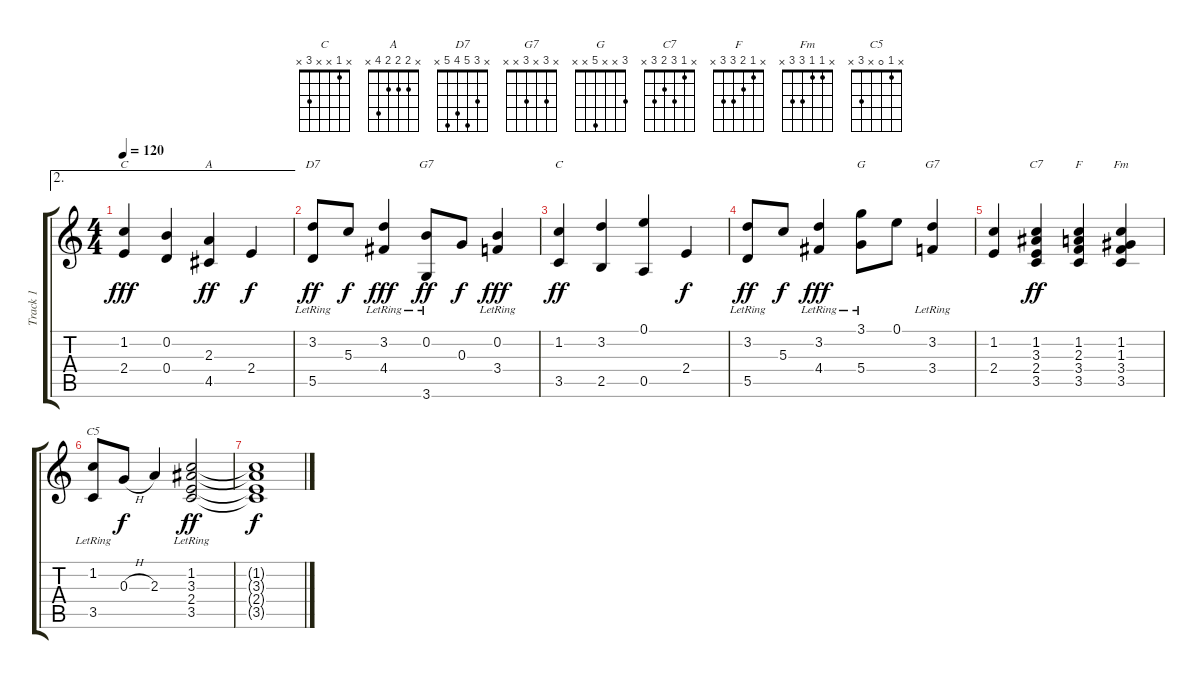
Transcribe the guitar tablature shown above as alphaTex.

\track ("Track 1" "Track 1") {instrument acousticguitarsteel}
\staff {score tabs}
\tuning (E4 B3 G3 D3 A2 E2) {hide}
\chord ("C" x 1 x 2 x x)
\chord ("A" x 2 2 2 4 x)
\chord ("D7" x 3 5 4 5 x)
\chord ("G7" x 0 0 3 x 3)
\chord ("C" x 1 x x 3 x)
\chord ("G" 3 x x 5 x x)
\chord ("G7" x 3 x 3 x x)
\chord ("C7" x 1 3 2 3 x)
\chord ("F" x 1 2 3 3 x)
\chord ("Fm" x 1 1 3 3 x)
\chord ("C5" x 1 0 x 3 x)
\ae 2
\ts (4 4)
\tempo 120
\clef g2
\ks c
(1.2 2.4).4{ch "C" dy fff} (0.2 0.4).4 (2.3 4.5).4{ch "A" dy ff} 2.4.4{dy f} |
(3.2 5.5{lr}).8{ch "D7" dy ff} 5.3.8{dy f} (3.2{lr} 4.4).4{dy fff} (0.2 3.6{lr}).8{ch "G7" dy ff} 0.3.8{dy f} (0.2{lr} 3.4).4{dy fff} |
(1.2 3.5).4{ch "C" dy ff} (3.2 2.5).4 (0.1 0.5).4 2.4.4{dy f} |
(3.2 5.5{lr}).8{dy ff} 5.3.8{dy f} (3.2{lr} 4.4).4{dy fff} (3.1 5.4{lr}).8{ch "G"} 0.1.8 (3.2{lr} 3.4).4{ch "G7"} |
(1.2 2.4).4 (1.2 3.3 2.4 3.5).4{ch "C7" dy ff} (1.2 2.3 3.4 3.5).4{ch "F"} (1.2 1.3 3.4 3.5).4{ch "Fm"} |
(1.2{lr} 3.5{lr}).8{ch "C5"} 0.3{h}.8{dy f} 2.3.4 (1.2{lr} 3.3{lr} 2.4{lr} 3.5{lr}).2{dy ff} |
(1.2{t} 3.3{t} 2.4{t} 3.5{t}).1{dy f}
